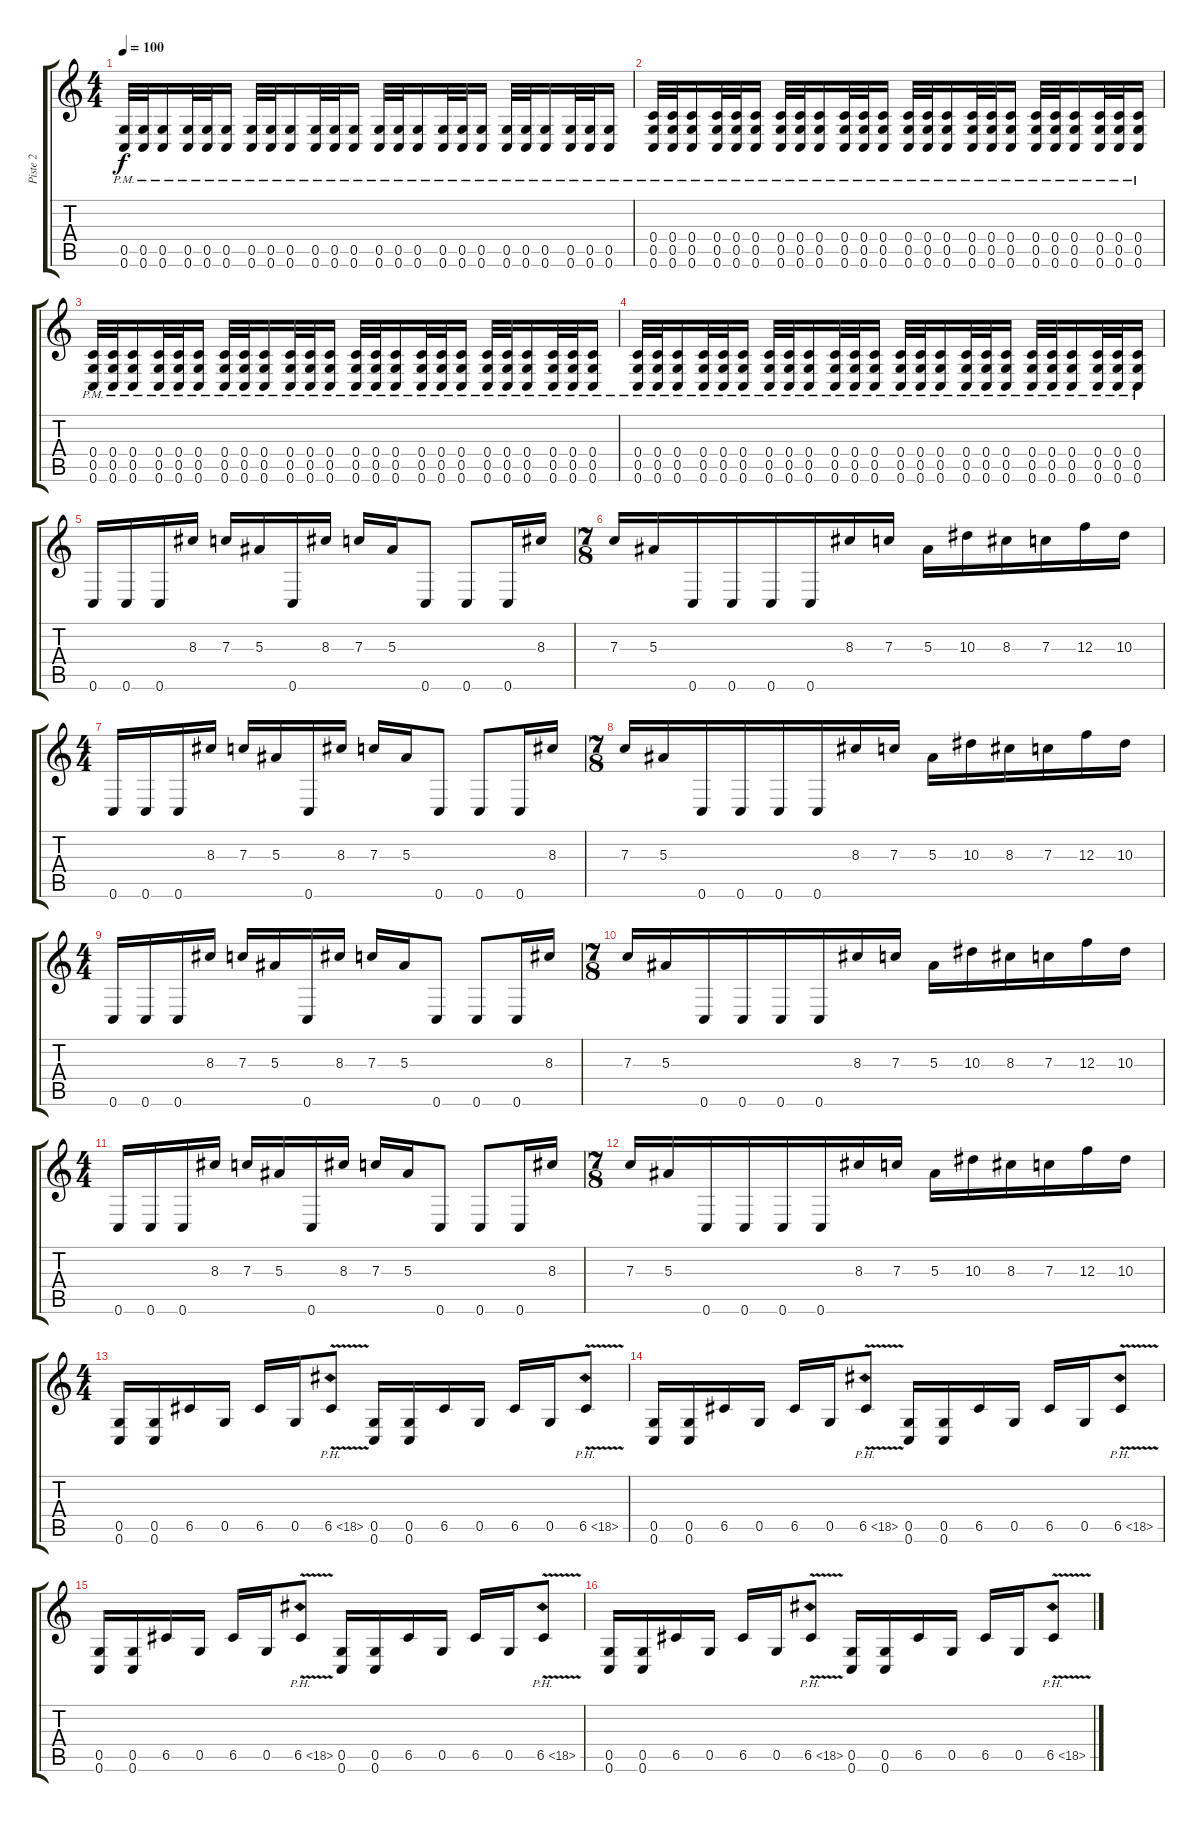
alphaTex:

\track ("Piste 2" "Piste 2") {instrument distortionguitar}
\staff {score tabs}
\tuning (D4 A3 F3 C3 G2 C2) {hide}
\ts (4 4)
\tempo 100
\clef g2
\ks c
(0.5 0.6{pm}).32{dy f} (0.5 0.6{pm}).32 (0.5 0.6{pm}).16 (0.5 0.6{pm}).32 (0.5 0.6{pm}).32 (0.5 0.6{pm}).16 (0.5 0.6{pm}).32 (0.5 0.6{pm}).32 (0.5 0.6{pm}).16 (0.5 0.6{pm}).32 (0.5 0.6{pm}).32 (0.5 0.6{pm}).16 (0.5 0.6{pm}).32 (0.5 0.6{pm}).32 (0.5 0.6{pm}).16 (0.5 0.6{pm}).32 (0.5 0.6{pm}).32 (0.5 0.6{pm}).16 (0.5 0.6{pm}).32 (0.5 0.6{pm}).32 (0.5 0.6{pm}).16 (0.5 0.6{pm}).32 (0.5 0.6{pm}).32 (0.5 0.6{pm}).16 |
(0.4 0.5 0.6{pm}).32 (0.4 0.5 0.6{pm}).32 (0.4 0.5 0.6{pm}).16 (0.4 0.5 0.6{pm}).32 (0.4 0.5 0.6{pm}).32 (0.4 0.5 0.6{pm}).16 (0.4 0.5 0.6{pm}).32 (0.4 0.5 0.6{pm}).32 (0.4 0.5 0.6{pm}).16 (0.4 0.5 0.6{pm}).32 (0.4 0.5 0.6{pm}).32 (0.4 0.5 0.6{pm}).16 (0.4 0.5 0.6{pm}).32 (0.4 0.5 0.6{pm}).32 (0.4 0.5 0.6{pm}).16 (0.4 0.5 0.6{pm}).32 (0.4 0.5 0.6{pm}).32 (0.4 0.5 0.6{pm}).16 (0.4 0.5 0.6{pm}).32 (0.4 0.5 0.6{pm}).32 (0.4 0.5 0.6{pm}).16 (0.4 0.5 0.6{pm}).32 (0.4 0.5 0.6{pm}).32 (0.4 0.5 0.6{pm}).16 |
(0.4 0.5 0.6{pm}).32 (0.4 0.5 0.6{pm}).32 (0.4 0.5 0.6{pm}).16 (0.4 0.5 0.6{pm}).32 (0.4 0.5 0.6{pm}).32 (0.4 0.5 0.6{pm}).16 (0.4 0.5 0.6{pm}).32 (0.4 0.5 0.6{pm}).32 (0.4 0.5 0.6{pm}).16 (0.4 0.5 0.6{pm}).32 (0.4 0.5 0.6{pm}).32 (0.4 0.5 0.6{pm}).16 (0.4 0.5 0.6{pm}).32 (0.4 0.5 0.6{pm}).32 (0.4 0.5 0.6{pm}).16 (0.4 0.5 0.6{pm}).32 (0.4 0.5 0.6{pm}).32 (0.4 0.5 0.6{pm}).16 (0.4 0.5 0.6{pm}).32 (0.4 0.5 0.6{pm}).32 (0.4 0.5 0.6{pm}).16 (0.4 0.5 0.6{pm}).32 (0.4 0.5 0.6{pm}).32 (0.4 0.5 0.6{pm}).16 |
(0.4 0.5 0.6{pm}).32 (0.4 0.5 0.6{pm}).32 (0.4 0.5 0.6{pm}).16 (0.4 0.5 0.6{pm}).32 (0.4 0.5 0.6{pm}).32 (0.4 0.5 0.6{pm}).16 (0.4 0.5 0.6{pm}).32 (0.4 0.5 0.6{pm}).32 (0.4 0.5 0.6{pm}).16 (0.4 0.5 0.6{pm}).32 (0.4 0.5 0.6{pm}).32 (0.4 0.5 0.6{pm}).16 (0.4 0.5 0.6{pm}).32 (0.4 0.5 0.6{pm}).32 (0.4 0.5 0.6{pm}).16 (0.4 0.5 0.6{pm}).32 (0.4 0.5 0.6{pm}).32 (0.4 0.5 0.6{pm}).16 (0.4 0.5 0.6{pm}).32 (0.4 0.5 0.6{pm}).32 (0.4 0.5 0.6{pm}).16 (0.4 0.5 0.6{pm}).32 (0.4 0.5 0.6{pm}).32 (0.4 0.5 0.6{pm}).16 |
0.6.16 0.6.16 0.6.16 8.3.16 7.3.16 5.3.16 0.6.16 8.3.16 7.3.16 5.3.16 0.6.8 0.6.8 0.6.16 8.3.16 |
\ts (7 8)
7.3.16 5.3.16 0.6.16 0.6.16 0.6.16 0.6.16 8.3.16 7.3.16 5.3.16 10.3.16 8.3.16 7.3.16 12.3.16 10.3.16 |
\ts (4 4)
0.6.16 0.6.16 0.6.16 8.3.16 7.3.16 5.3.16 0.6.16 8.3.16 7.3.16 5.3.16 0.6.8 0.6.8 0.6.16 8.3.16 |
\ts (7 8)
7.3.16 5.3.16 0.6.16 0.6.16 0.6.16 0.6.16 8.3.16 7.3.16 5.3.16 10.3.16 8.3.16 7.3.16 12.3.16 10.3.16 |
\ts (4 4)
0.6.16 0.6.16 0.6.16 8.3.16 7.3.16 5.3.16 0.6.16 8.3.16 7.3.16 5.3.16 0.6.8 0.6.8 0.6.16 8.3.16 |
\ts (7 8)
7.3.16 5.3.16 0.6.16 0.6.16 0.6.16 0.6.16 8.3.16 7.3.16 5.3.16 10.3.16 8.3.16 7.3.16 12.3.16 10.3.16 |
\ts (4 4)
0.6.16 0.6.16 0.6.16 8.3.16 7.3.16 5.3.16 0.6.16 8.3.16 7.3.16 5.3.16 0.6.8 0.6.8 0.6.16 8.3.16 |
\ts (7 8)
7.3.16 5.3.16 0.6.16 0.6.16 0.6.16 0.6.16 8.3.16 7.3.16 5.3.16 10.3.16 8.3.16 7.3.16 12.3.16 10.3.16 |
\ts (4 4)
(0.5 0.6).16{instrument distortionguitar} (0.5 0.6).16 6.5.16 0.5.16 6.5.16 0.5.16 6.5{ph 12 v}.8{instrument guitarharmonics} (0.5 0.6).16{instrument distortionguitar} (0.5 0.6).16 6.5.16 0.5.16 6.5.16 0.5.16 6.5{ph 12 v}.8{instrument guitarharmonics} |
(0.5 0.6).16{instrument distortionguitar} (0.5 0.6).16 6.5.16 0.5.16 6.5.16 0.5.16 6.5{ph 12 v}.8{instrument guitarharmonics} (0.5 0.6).16{instrument distortionguitar} (0.5 0.6).16 6.5.16 0.5.16 6.5.16 0.5.16 6.5{ph 12 v}.8{instrument guitarharmonics} |
(0.5 0.6).16{instrument distortionguitar} (0.5 0.6).16 6.5.16 0.5.16 6.5.16 0.5.16 6.5{ph 12 v}.8{instrument guitarharmonics} (0.5 0.6).16{instrument distortionguitar} (0.5 0.6).16 6.5.16 0.5.16 6.5.16 0.5.16 6.5{ph 12 v}.8{instrument guitarharmonics} |
(0.5 0.6).16{instrument distortionguitar} (0.5 0.6).16 6.5.16 0.5.16 6.5.16 0.5.16 6.5{ph 12 v}.8{instrument guitarharmonics} (0.5 0.6).16{instrument distortionguitar} (0.5 0.6).16 6.5.16 0.5.16 6.5.16 0.5.16 6.5{ph 12 v}.8{instrument guitarharmonics}
